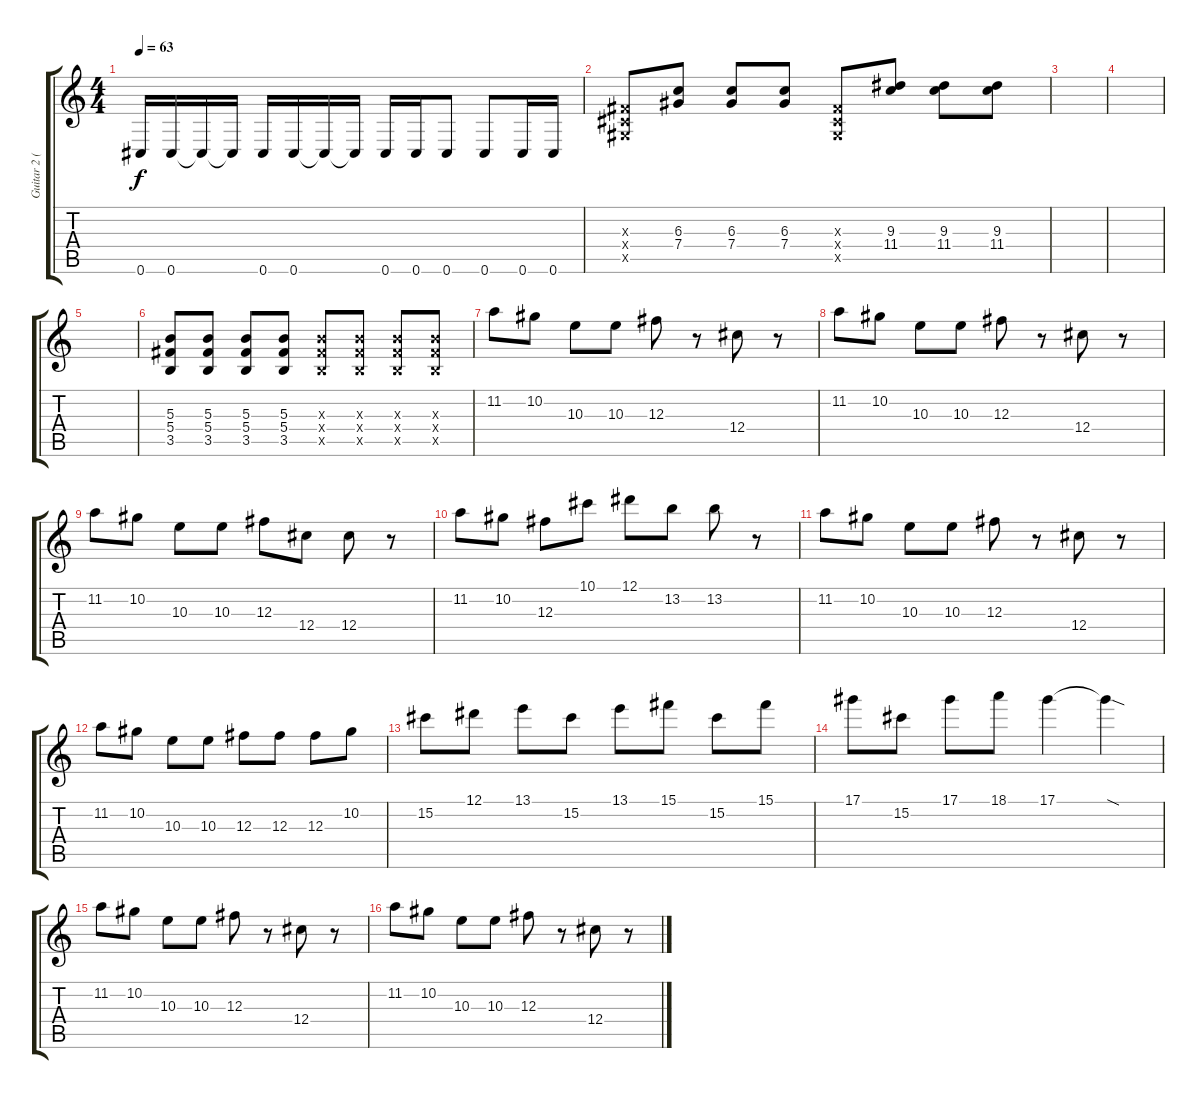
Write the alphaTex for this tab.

\track ("Guitar 2 (Drop C#)" "Guitar 2 (") {instrument distortionguitar}
\staff {score tabs}
\tuning (Eb4 Bb3 Gb3 Db3 Ab2 Db2) {hide}
\ts (4 4)
\tempo 63
\clef g2
\ks c
0.6.16{dy f} 0.6.16 0.6{t}.16 0.6{t}.16 0.6.16 0.6.16 0.6{t}.16 0.6{t}.16 0.6.16 0.6.16 0.6.8 0.6.8 0.6.16 0.6.16 |
(0.3{x} 0.4{x} 0.5{x}).8 (6.3 7.4).8 (6.3 7.4).8 (6.3 7.4).8 (0.3{x} 0.4{x} 0.5{x}).8 (9.3 11.4).8 (9.3 11.4).8 (9.3 11.4).8 |
|
|
|
(5.3 5.4 3.5).8 (5.3 5.4 3.5).8 (5.3 5.4 3.5).8 (5.3 5.4 3.5).8 (5.3{x} 5.4{x} 3.5{x}).8 (5.3{x} 5.4{x} 3.5{x}).8 (5.3{x} 5.4{x} 3.5{x}).8 (5.3{x} 5.4{x} 3.5{x}).8 |
11.2.8 10.2.8 10.3.8 10.3.8 12.3.8 r.8 12.4.8 r.8 |
11.2.8 10.2.8 10.3.8 10.3.8 12.3.8 r.8 12.4.8 r.8 |
11.2.8 10.2.8 10.3.8 10.3.8 12.3.8 12.4.8 12.4.8 r.8 |
11.2.8 10.2.8 12.3.8 10.1.8 12.1.8 13.2.8 13.2.8 r.8 |
11.2.8 10.2.8 10.3.8 10.3.8 12.3.8 r.8 12.4.8 r.8 |
11.2.8 10.2.8 10.3.8 10.3.8 12.3.8 12.3.8 12.3.8 10.2.8 |
15.2.8 12.1.8 13.1.8 15.2.8 13.1.8 15.1.8 15.2.8 15.1.8 |
17.1.8 15.2.8 17.1.8 18.1.8 17.1.4 17.1{sod t}.4 |
11.2.8 10.2.8 10.3.8 10.3.8 12.3.8 r.8 12.4.8 r.8 |
11.2.8 10.2.8 10.3.8 10.3.8 12.3.8 r.8 12.4.8 r.8
